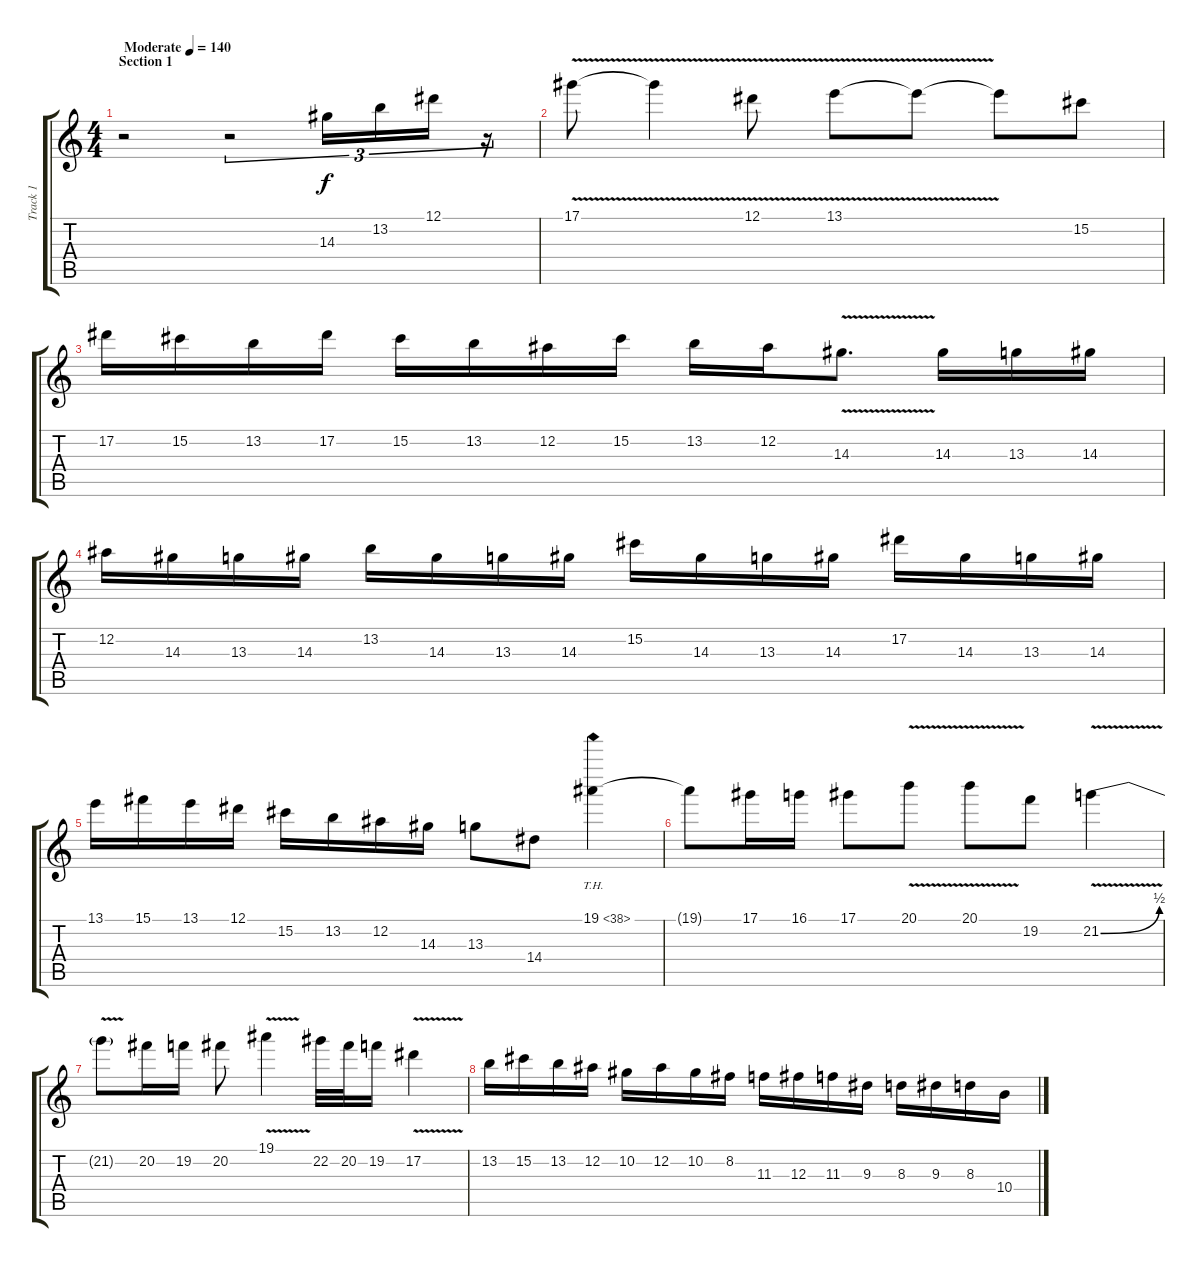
\track ("Track 1" "Track 1") {instrument acousticguitarsteel}
\staff {score tabs}
\tuning (Eb4 Bb3 Gb3 Db3 Ab2 Eb2) {hide}
\ts (4 4)
\section ("" "Section 1")
\tempo (140 "Moderate")
\clef g2
\ks c
r.2{dy f instrument acousticguitarsteel} r.2{tu (3 2)} 14.3.16{tu (3 2)} 13.2.16{tu (3 2)} 12.1.16{tu (3 2)} r.16{tu (3 2)} |
17.1{v}.8 17.1{t}.4 12.1{v}.8 13.1{v}.8 13.1{t}.8 13.1{t}.8 15.2.8 |
17.2.16 15.2.16 13.2.16 17.2.16 15.2.16 13.2.16 12.2.16 15.2.16 13.2.16 12.2.16 14.3{v}.8{d} 14.3.16 13.3.16 14.3.16 |
12.2.16 14.3.16 13.3.16 14.3.16 13.2.16 14.3.16 13.3.16 14.3.16 15.2.16 14.3.16 13.3.16 14.3.16 17.2.16 14.3.16 13.3.16 14.3.16 |
13.1.16 15.1.16 13.1.16 12.1.16 15.2.16 13.2.16 12.2.16 14.3.16 13.3.8 14.4.8 19.1{th 19}.4 |
19.1{t}.8 17.1.16 16.1.16 17.1.8 20.1{v}.8 20.1{v}.8 19.2.8 21.2{be (bend 0 0 60 2) v}.4 |
21.2{t}.8 20.2.16 19.2.16 20.2.8 19.1{v}.4 22.2.32 20.2.32 19.2.16 17.2{v}.4 |
13.2.16 15.2.16 13.2.16 12.2.16 10.2.16 12.2.16 10.2.16 8.2.16 11.3.16 12.3.16 11.3.16 9.3.16 8.3.16 9.3.16 8.3.16 10.4.16
